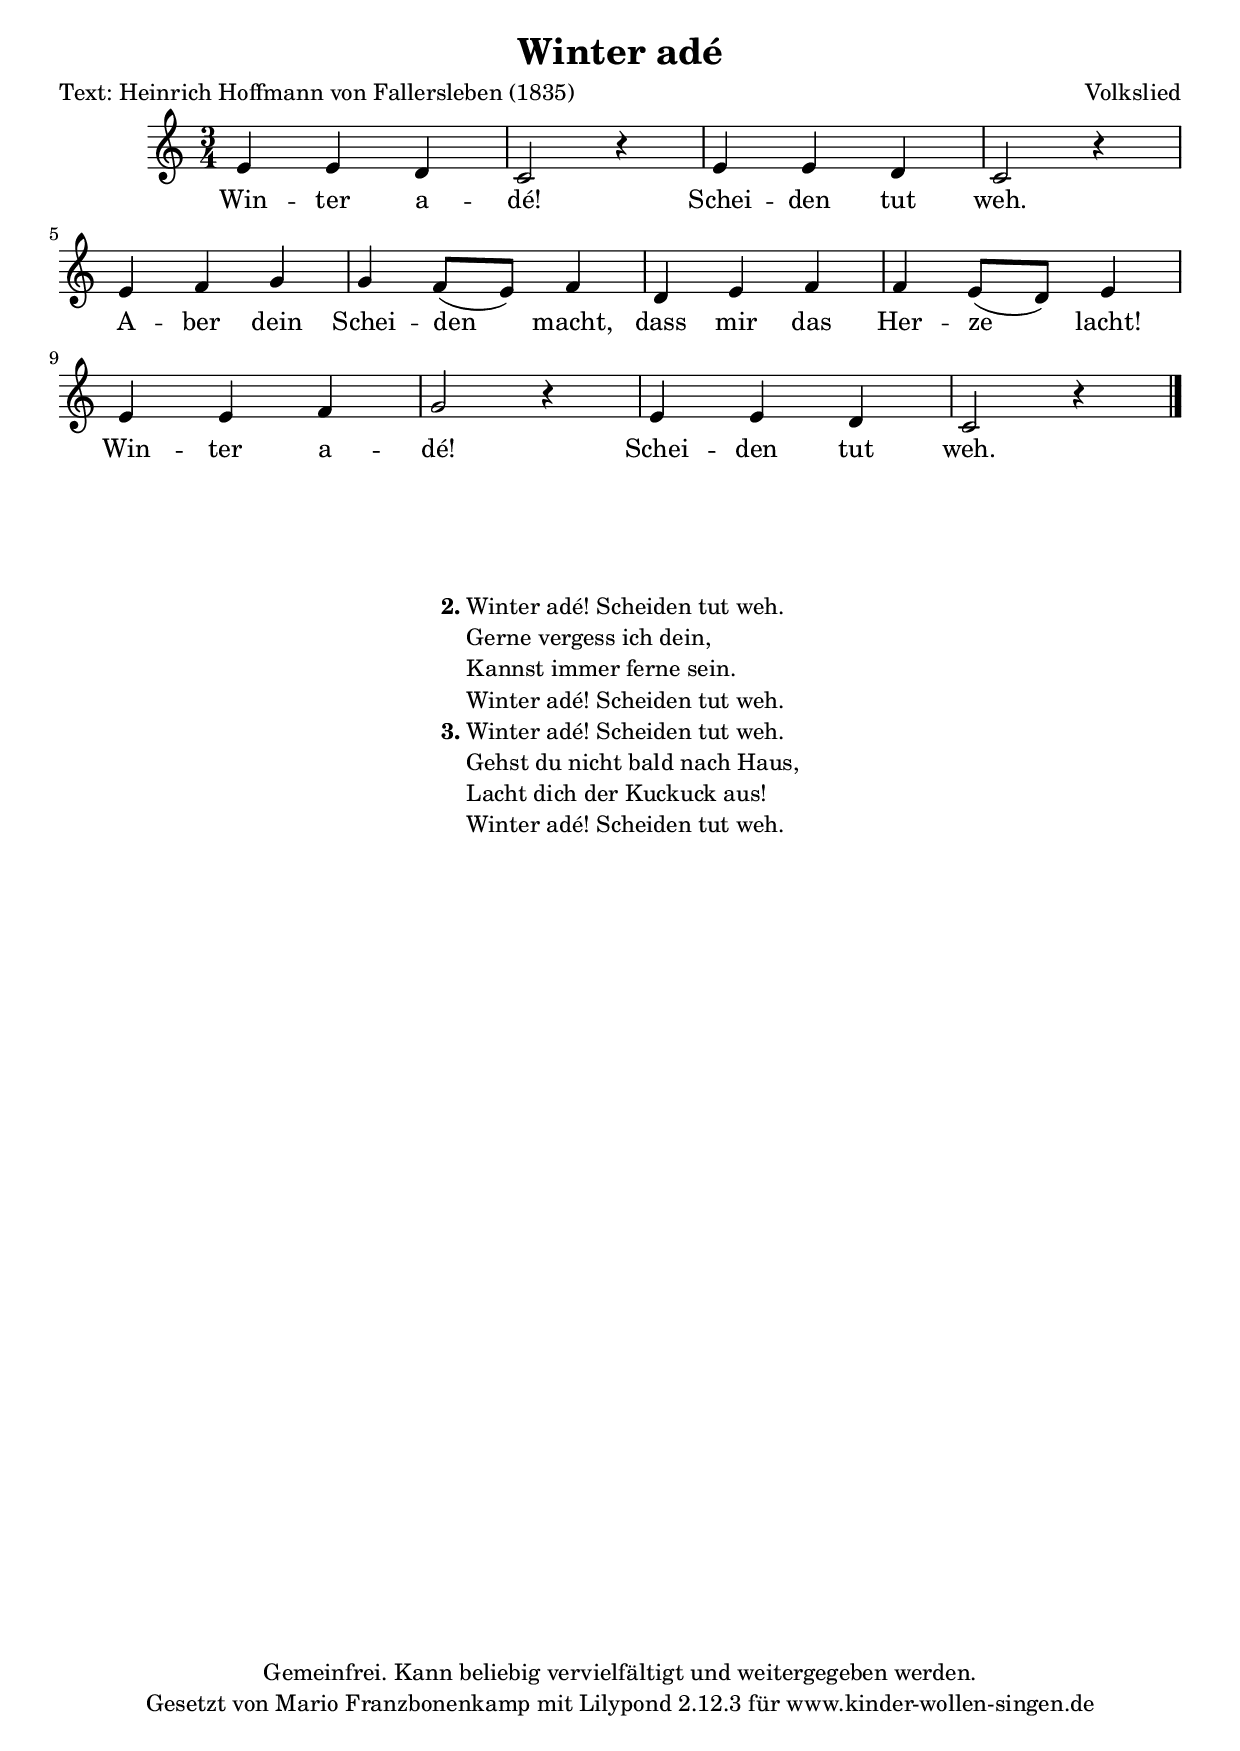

\version "2.12.3"
\paper {
}
#(set-default-paper-size "a4")

\header{
title = "Winter adé"
poet = "Text: Heinrich Hoffmann von Fallersleben (1835)"
composer = "Volkslied"
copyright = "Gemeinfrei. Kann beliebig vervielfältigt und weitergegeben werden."
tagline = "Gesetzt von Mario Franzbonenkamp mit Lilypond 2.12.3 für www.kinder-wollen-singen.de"
}


Gesang = \relative c' { \time 3/4 
	e e d
	c2 r4
	e e d
	c2 r4
	e f g
	g f8 (e) f4
	d4 e f
	f e8 (d) e4
	e4 e f
	g2 r4
	e e d
	c2 r4
 \bar "|."
}
\addlyrics { 
Win -- ter a -- dé! Schei -- den tut weh. A -- ber dein Schei -- den macht, dass mir das Her -- ze lacht! Win -- ter a -- dé! Schei -- den tut weh.
}


\score {
  <<
  \Gesang
  >>

  \layout
  {
    \context {
      \Score
      \override SpacingSpanner
                #'base-shortest-duration = #(ly:make-moment 1 256)
    }
  }
}

\markup {
  \fill-line { 
    \hspace #0.1 % Spalte vom linken Rand wegbewegen
        % Kann entfernt werden, wenn wenig Platz auf der Seite ist
     \column {
      \line { " " }
      \line { " " }
      \line { " " }
      \line { \bold "2."
        \column {
"Winter adé! Scheiden tut weh."
"Gerne vergess ich dein,"
"Kannst immer ferne sein."
"Winter adé! Scheiden tut weh."
        }
      }
      \hspace #0.3 % Vertikaler Abstand zwischen Strophen
      \line { \bold "3."
        \column {
"Winter adé! Scheiden tut weh."
"Gehst du nicht bald nach Haus,"
"Lacht dich der Kuckuck aus!"
"Winter adé! Scheiden tut weh."
        }
      }
    }
  \hspace #0.1 % zusätzlichen Platz für den rechten Rand
      % kann entfernt werden, wenn wenig Platz auf der Seite ist
  }
}

